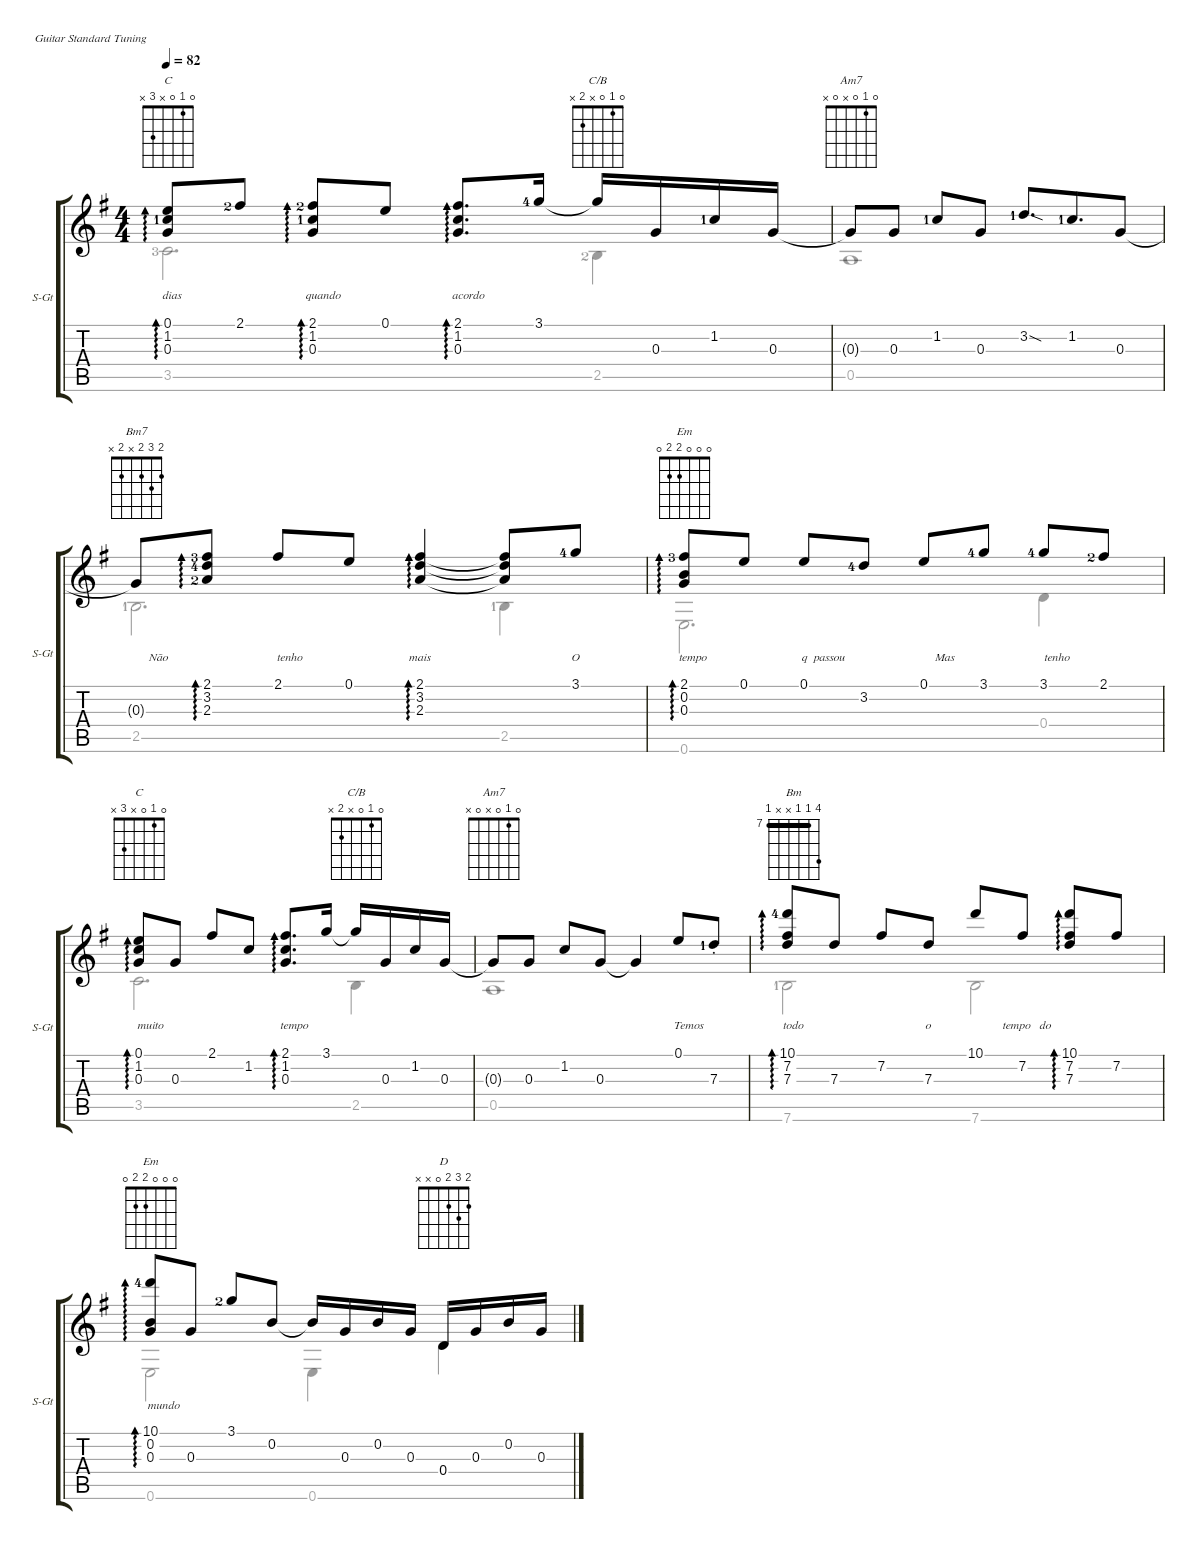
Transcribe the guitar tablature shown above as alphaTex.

\defaultSystemsLayout 4
\hideDynamics
\bracketExtendMode groupsimilarinstruments
\singleTrackTrackNamePolicy allsystems
\firstSystemTrackNameOrientation horizontal
\otherSystemsTrackNameOrientation horizontal
\chordDiagramsInScore
\defaultBarNumberDisplay Hide
\track ("Classical Guitar" "S-Gt") {instrument acousticguitarnylon}
\staff {score tabs}
\tuning (E4 B3 G3 D3 A2 E2)
\chord ("C/B" 0 1 0 x 2 x) {showdiagram false}
\chord ("Am7" 0 1 0 2 0 x) {showdiagram false}
\chord ("Em" 0 0 0 2 2 0) {showdiagram false}
\chord ("C" 0 1 0 x 3 x) {showdiagram false}
\chord ("Am7" 0 1 0 x 0 x) {showdiagram false}
\chord ("Bm7" 2 3 2 x 2 x) {showdiagram false}
\chord ("Bm" 10 7 7 x x 7) {firstfret 7 showdiagram false barre (7 7)}
\chord ("D" 2 3 2 0 x x) {showdiagram false}
\voice
\ts (4 4)
\tempo 82
\clef g2
\scale
0.320544
\ks eminor
(0.1{acc forcenatural} 1.2{lf 2 acc forcenatural} 0.3{acc forcenatural}).8{ad 0 ch "C" lyrics (0 "   dias") lyrics (1 "") lyrics (2 "") lyrics (3 "") lyrics (4 "") dy mf beam Up} 2.1{lf 3 acc #}.8{beam Up} (2.1{lf 3 acc #} 1.2{lf 2 acc forcenatural} 0.3{acc forcenatural}).8{ad 0 lyrics (0 "       quando ") lyrics (1 "") lyrics (2 "") lyrics (3 "") lyrics (4 "") beam Up} 0.1{acc forcenatural}.8{beam Up} (2.1{acc #} 1.2{acc forcenatural} 0.3{acc forcenatural}).8{d ad 0 lyrics (0 "       acordo") lyrics (1 "") lyrics (2 "") lyrics (3 "") lyrics (4 "") beam Up} 3.1{lf 5 acc forcenatural}.16{beam Up} 3.1{t acc forcenatural}.16{ch "C/B" beam Up} 0.3{acc forcenatural}.16{beam Up} 1.2{lf 2 acc forcenatural}.16{beam Up} 0.3{acc forcenatural}.16{beam Up} |
\scale
1.09957 0.3{t acc forcenatural}.8{ch "Am7" beam Up} 0.3{acc forcenatural}.8{beam Up} 1.2{lf 2 acc forcenatural}.8{beam Up} 0.3{acc forcenatural}.8{beam Up} 3.2{sod lf 2 acc forcenatural}.8{d beam Up} 1.2{lf 2 acc forcenatural}.8{d beam Up beam merge} 0.3{acc forcenatural}.8{lyrics (0 "                ") lyrics (1 "") lyrics (2 "") lyrics (3 "") lyrics (4 "") beam Up} |
\scale
0.965488 0.3{t acc forcenatural}.8{ch "Bm7" lyrics (0 "               Não") lyrics (1 "") lyrics (2 "") lyrics (3 "") lyrics (4 "") beam Up} (2.1{lf 4 acc #} 3.2{lf 5 acc forcenatural} 2.3{lf 3 acc forcenatural}).8{ad 0 beam Up} 2.1{acc #}.8{lyrics (0 "        tenho") lyrics (1 "") lyrics (2 "") lyrics (3 "") lyrics (4 "") beam Up} 0.1{acc forcenatural}.8{beam Up} (2.1{acc #} 3.2{acc forcenatural} 2.3{acc forcenatural}).4{ad 0 lyrics (0 "mais") lyrics (1 "") lyrics (2 "") lyrics (3 "") lyrics (4 "") beam Up} (2.1{t acc #} 3.2{t acc forcenatural} 2.3{t acc forcenatural}).8{beam Up} 3.1{lf 5 acc forcenatural}.8{lyrics (0 "O") lyrics (1 "") lyrics (2 "") lyrics (3 "") lyrics (4 "") beam Up} |
\scale
0.934946 (2.1{lf 4 acc #} 0.2{acc forcenatural} 0.3{acc forcenatural}).8{ad 0 ch "Em" lyrics (0 "      tempo") lyrics (1 "") lyrics (2 "") lyrics (3 "") lyrics (4 "") beam Up} 0.1{acc forcenatural}.8{beam Up} 0.1{acc forcenatural}.8{lyrics (0 "             q  passou") lyrics (1 "") lyrics (2 "") lyrics (3 "") lyrics (4 "") beam Up} 3.2{lf 5 acc forcenatural}.8{beam Up} 0.1{acc forcenatural}.8{lyrics (0 "              Mas") lyrics (1 "") lyrics (2 "") lyrics (3 "") lyrics (4 "") beam Up} 3.1{lf 5 acc forcenatural}.8{beam Up} 3.1{lf 5 acc forcenatural}.8{lyrics (0 "         tenho  ") lyrics (1 "") lyrics (2 "") lyrics (3 "") lyrics (4 "") beam Up} 2.1{lf 3 acc #}.8{beam Up} |
\scale
0.358811 (0.1{acc forcenatural} 1.2{acc forcenatural} 0.3{acc forcenatural}).8{ad 0 ch "C" lyrics (0 "        muito  ") lyrics (1 "") lyrics (2 "") lyrics (3 "") lyrics (4 "") beam Up} 0.3{acc forcenatural}.8{beam Up} 2.1{acc #}.8{beam Up} 1.2{acc forcenatural}.8{beam Up} (2.1{acc #} 1.2{acc forcenatural} 0.3{acc forcenatural}).8{d ad 0 lyrics (0 "      tempo") lyrics (1 "") lyrics (2 "") lyrics (3 "") lyrics (4 "") beam Up} 3.1{acc forcenatural}.16{beam Up} 3.1{t acc forcenatural}.16{ch "C/B" beam Up} 0.3{acc forcenatural}.16{beam Up} 1.2{acc forcenatural}.16{beam Up} 0.3{acc forcenatural}.16{beam Up} |
\scale
0.296603 0.3{t acc forcenatural}.8{ch "Am7" beam Up} 0.3{acc forcenatural}.8{beam Up} 1.2{acc forcenatural}.8{beam Up} 0.3{acc forcenatural}.8{beam Up} 0.3{t acc forcenatural}.4{lyrics (0 "      ") lyrics (1 "") lyrics (2 "") lyrics (3 "") lyrics (4 "") beam Up} 0.1{acc forcenatural}.8{lyrics (0 "       Temos") lyrics (1 "") lyrics (2 "") lyrics (3 "") lyrics (4 "") beam Up} 7.3{st lf 2 acc forcenatural}.8{beam Up} |
\scale
0.28748 (10.1{lf 5 acc forcenatural} 7.2{acc #} 7.3{acc forcenatural}).8{ad 0 ch "Bm" lyrics (0 "    todo") lyrics (1 "") lyrics (2 "") lyrics (3 "") lyrics (4 "") beam Up} 7.3{acc forcenatural}.8{beam Up} 7.2{acc #}.8{beam Up} 7.3{acc forcenatural}.8{lyrics (0 "o") lyrics (1 "") lyrics (2 "") lyrics (3 "") lyrics (4 "") beam Up} 10.1{acc forcenatural}.8{lyrics (0 " ") lyrics (1 "") lyrics (2 "") lyrics (3 "") lyrics (4 "") beam Up} 7.2{acc #}.8{lyrics (0 "   tempo   do") lyrics (1 "") lyrics (2 "") lyrics (3 "") lyrics (4 "") beam Up} (10.1{acc forcenatural} 7.2{acc #} 7.3{acc forcenatural}).8{ad 0 beam Up} 7.2{acc #}.8{beam Up} |
\scale
0.379836 (0.2{acc forcenatural} 0.3{acc forcenatural} 10.1{lf 5 acc forcenatural}).8{ad 0 ch "Em" lyrics (0 "         mundo") lyrics (1 "") lyrics (2 "") lyrics (3 "") lyrics (4 "") beam Up} 0.3{acc forcenatural}.8{beam Up} 3.1{lf 3 acc forcenatural}.8{beam Up} 0.2{acc forcenatural}.8{beam Up} 0.2{t acc forcenatural}.16{beam Up} 0.3{acc forcenatural}.16{beam Up} 0.2{acc forcenatural}.16{beam Up} 0.3{acc forcenatural}.16{beam Up} 0.4{acc forcenatural}.16{ch "D" beam Up} 0.3{acc forcenatural}.16{beam Up} 0.2{acc forcenatural}.16{beam Up} 0.3{acc forcenatural}.16{beam Up}
\voice
\clef g2
\ottava regular
\simile none
\scale
0.320544
\ks eminor
3.5{lf 4 acc forcenatural}.2{d dy mf beam Down} 2.5{lf 3 acc forcenatural}.4{beam Down} |
\scale
1.09957 0.5{acc forcenatural}.1{beam Down} |
\scale
0.965488 2.5{lf 2 acc forcenatural}.2{d beam Down} 2.5{lf 2 acc forcenatural}.4{beam Down} |
\scale
0.934946 0.6{acc forcenatural}.2{d beam Down} 0.4{acc forcenatural}.4{beam Down} |
\scale
0.358811 3.5{acc forcenatural}.2{d beam Down} 2.5{acc forcenatural}.4{beam Down} |
\scale
0.296603 0.5{acc forcenatural}.1{beam Down} |
\scale
0.28748 7.6{lf 2 acc forcenatural}.2{beam Down} 7.6{acc forcenatural}.2{beam Down} |
\scale
0.379836 0.6{acc forcenatural}.2{beam Down} 0.6{acc forcenatural}.4{beam Down} 0.4{acc forcenatural}.4{beam Down}
